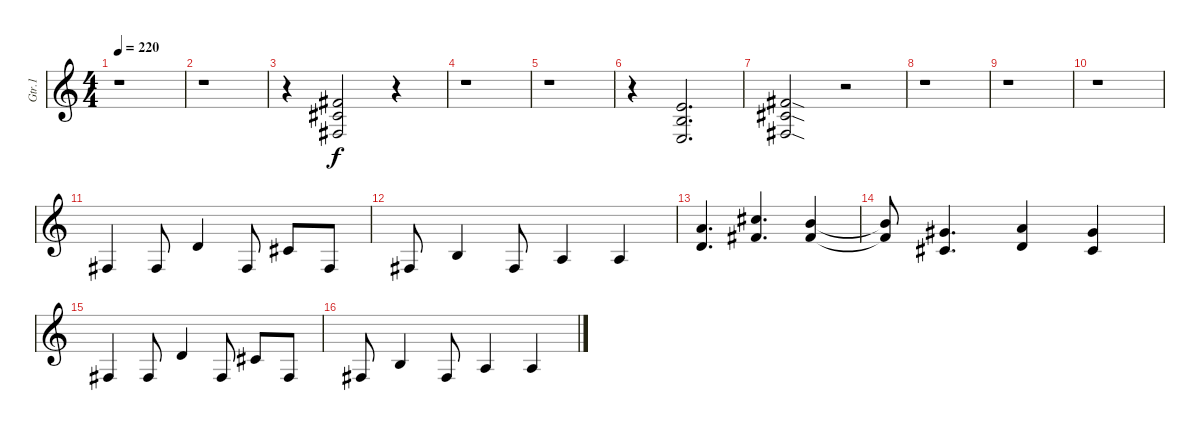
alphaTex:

\track ("Gtr.1" "Gtr.1") {instrument distortionguitar}
\staff {score}
\tuning (E4 B3 G3 D3 A2 E2) {hide}
\ts (4 4)
\tempo 220
\clef g2
\ks c
r.1{dy f} |
r.1 |
r.4 (4.4 4.5 2.6).2 r.4 |
r.1 |
r.1 |
r.4 (2.4 2.5 0.6).2{d} |
(4.4{sod} 4.5{sod} 2.6{sod}).2 r.2 |
r.1 |
r.1 |
r.1 |
2.6.4 2.6.8 5.5.4 2.6.8 4.5.8 2.6.8 |
2.6.8 2.5.4 2.6.8 5.6.4 5.6.4 |
(7.4 5.5).4{d} (11.4 9.5).4{d} (9.4 9.5).4 |
(9.4{t} 9.5{t}).8 (6.4 4.5).4{d} (7.4 5.5).4 (6.4 4.5).4 |
2.6.4 2.6.8 5.5.4 2.6.8 4.5.8 2.6.8 |
2.6.8 2.5.4 2.6.8 5.6.4 5.6.4
